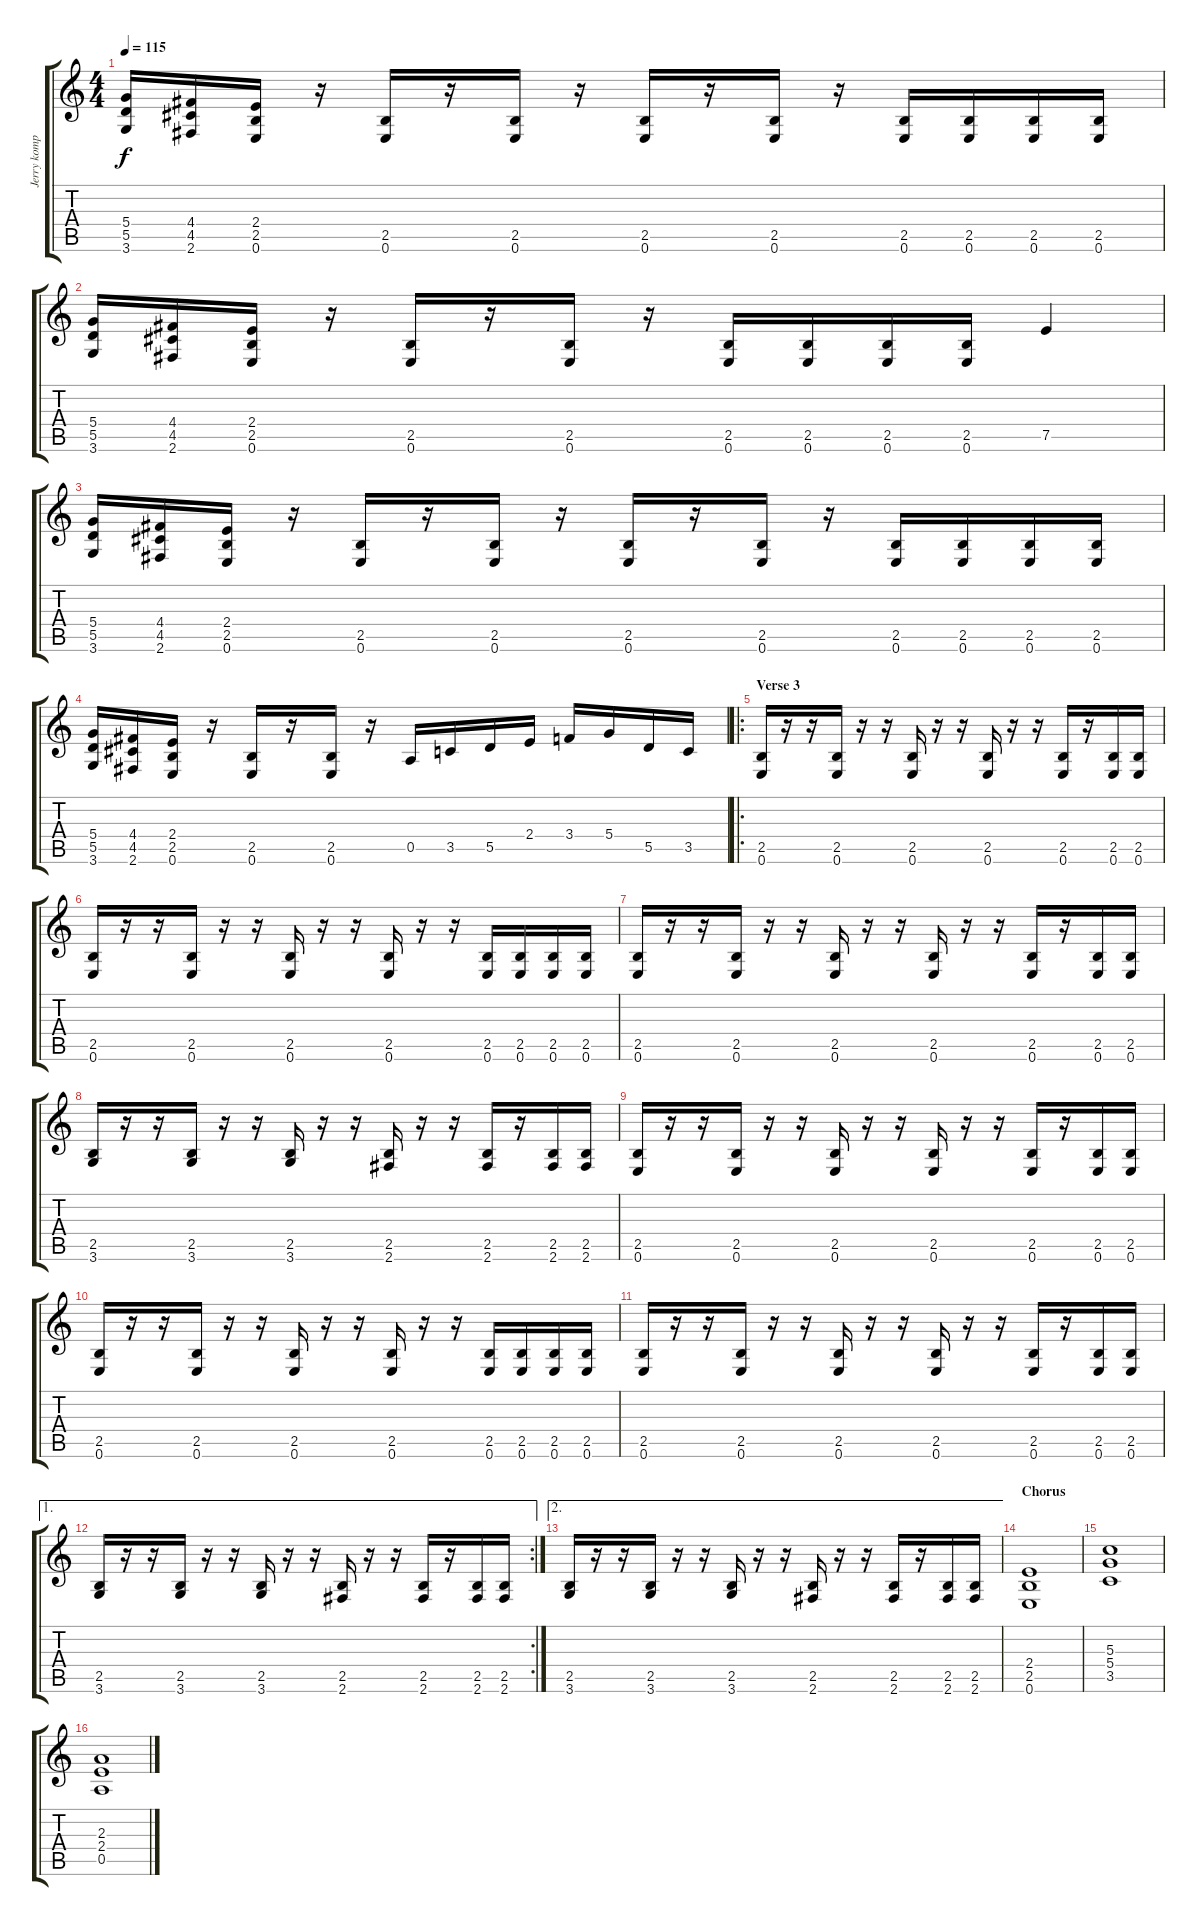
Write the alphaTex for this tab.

\track ("Jerry komppi" "Jerry komp") {instrument distortionguitar}
\staff {score tabs}
\tuning (E4 B3 G3 D3 A2 E2) {hide}
\ts (4 4)
\tempo 115
\clef g2
\ks c
(5.4 5.5 3.6).16{dy f} (4.4 4.5 2.6).16 (2.4 2.5 0.6).16 r.16 (2.5 0.6).16 r.16 (2.5 0.6).16 r.16 (2.5 0.6).16 r.16 (2.5 0.6).16 r.16 (2.5 0.6).16 (2.5 0.6).16 (2.5 0.6).16 (2.5 0.6).16 |
(5.4 5.5 3.6).16 (4.4 4.5 2.6).16 (2.4 2.5 0.6).16 r.16 (2.5 0.6).16 r.16 (2.5 0.6).16 r.16 (2.5 0.6).16 (2.5 0.6).16 (2.5 0.6).16 (2.5 0.6).16 7.5.4 |
(5.4 5.5 3.6).16 (4.4 4.5 2.6).16 (2.4 2.5 0.6).16 r.16 (2.5 0.6).16 r.16 (2.5 0.6).16 r.16 (2.5 0.6).16 r.16 (2.5 0.6).16 r.16 (2.5 0.6).16 (2.5 0.6).16 (2.5 0.6).16 (2.5 0.6).16 |
(5.4 5.5 3.6).16 (4.4 4.5 2.6).16 (2.4 2.5 0.6).16 r.16 (2.5 0.6).16 r.16 (2.5 0.6).16 r.16 0.5.16 3.5.16 5.5.16 2.4.16 3.4.16 5.4.16 5.5.16 3.5.16 |
\ro
\section ("" "Verse 3")
(2.5 0.6).16 r.16 r.16 (2.5 0.6).16 r.16 r.16 (2.5 0.6).16 r.16 r.16 (2.5 0.6).16 r.16 r.16 (2.5 0.6).16 r.16 (2.5 0.6).16 (2.5 0.6).16 |
(2.5 0.6).16 r.16 r.16 (2.5 0.6).16 r.16 r.16 (2.5 0.6).16 r.16 r.16 (2.5 0.6).16 r.16 r.16 (2.5 0.6).16 (2.5 0.6).16 (2.5 0.6).16 (2.5 0.6).16 |
(2.5 0.6).16 r.16 r.16 (2.5 0.6).16 r.16 r.16 (2.5 0.6).16 r.16 r.16 (2.5 0.6).16 r.16 r.16 (2.5 0.6).16 r.16 (2.5 0.6).16 (2.5 0.6).16 |
(2.5 3.6).16 r.16 r.16 (2.5 3.6).16 r.16 r.16 (2.5 3.6).16 r.16 r.16 (2.5 2.6).16 r.16 r.16 (2.5 2.6).16 r.16 (2.5 2.6).16 (2.5 2.6).16 |
(2.5 0.6).16 r.16 r.16 (2.5 0.6).16 r.16 r.16 (2.5 0.6).16 r.16 r.16 (2.5 0.6).16 r.16 r.16 (2.5 0.6).16 r.16 (2.5 0.6).16 (2.5 0.6).16 |
(2.5 0.6).16 r.16 r.16 (2.5 0.6).16 r.16 r.16 (2.5 0.6).16 r.16 r.16 (2.5 0.6).16 r.16 r.16 (2.5 0.6).16 (2.5 0.6).16 (2.5 0.6).16 (2.5 0.6).16 |
(2.5 0.6).16 r.16 r.16 (2.5 0.6).16 r.16 r.16 (2.5 0.6).16 r.16 r.16 (2.5 0.6).16 r.16 r.16 (2.5 0.6).16 r.16 (2.5 0.6).16 (2.5 0.6).16 |
\ae 1
\rc 2
(2.5 3.6).16 r.16 r.16 (2.5 3.6).16 r.16 r.16 (2.5 3.6).16 r.16 r.16 (2.5 2.6).16 r.16 r.16 (2.5 2.6).16 r.16 (2.5 2.6).16 (2.5 2.6).16 |
\ae 2
(2.5 3.6).16 r.16 r.16 (2.5 3.6).16 r.16 r.16 (2.5 3.6).16 r.16 r.16 (2.5 2.6).16 r.16 r.16 (2.5 2.6).16 r.16 (2.5 2.6).16 (2.5 2.6).16 |
\section ("" "Chorus")
(2.4 2.5 0.6).1 |
(5.3 5.4 3.5).1 |
(2.3 2.4 0.5).1
